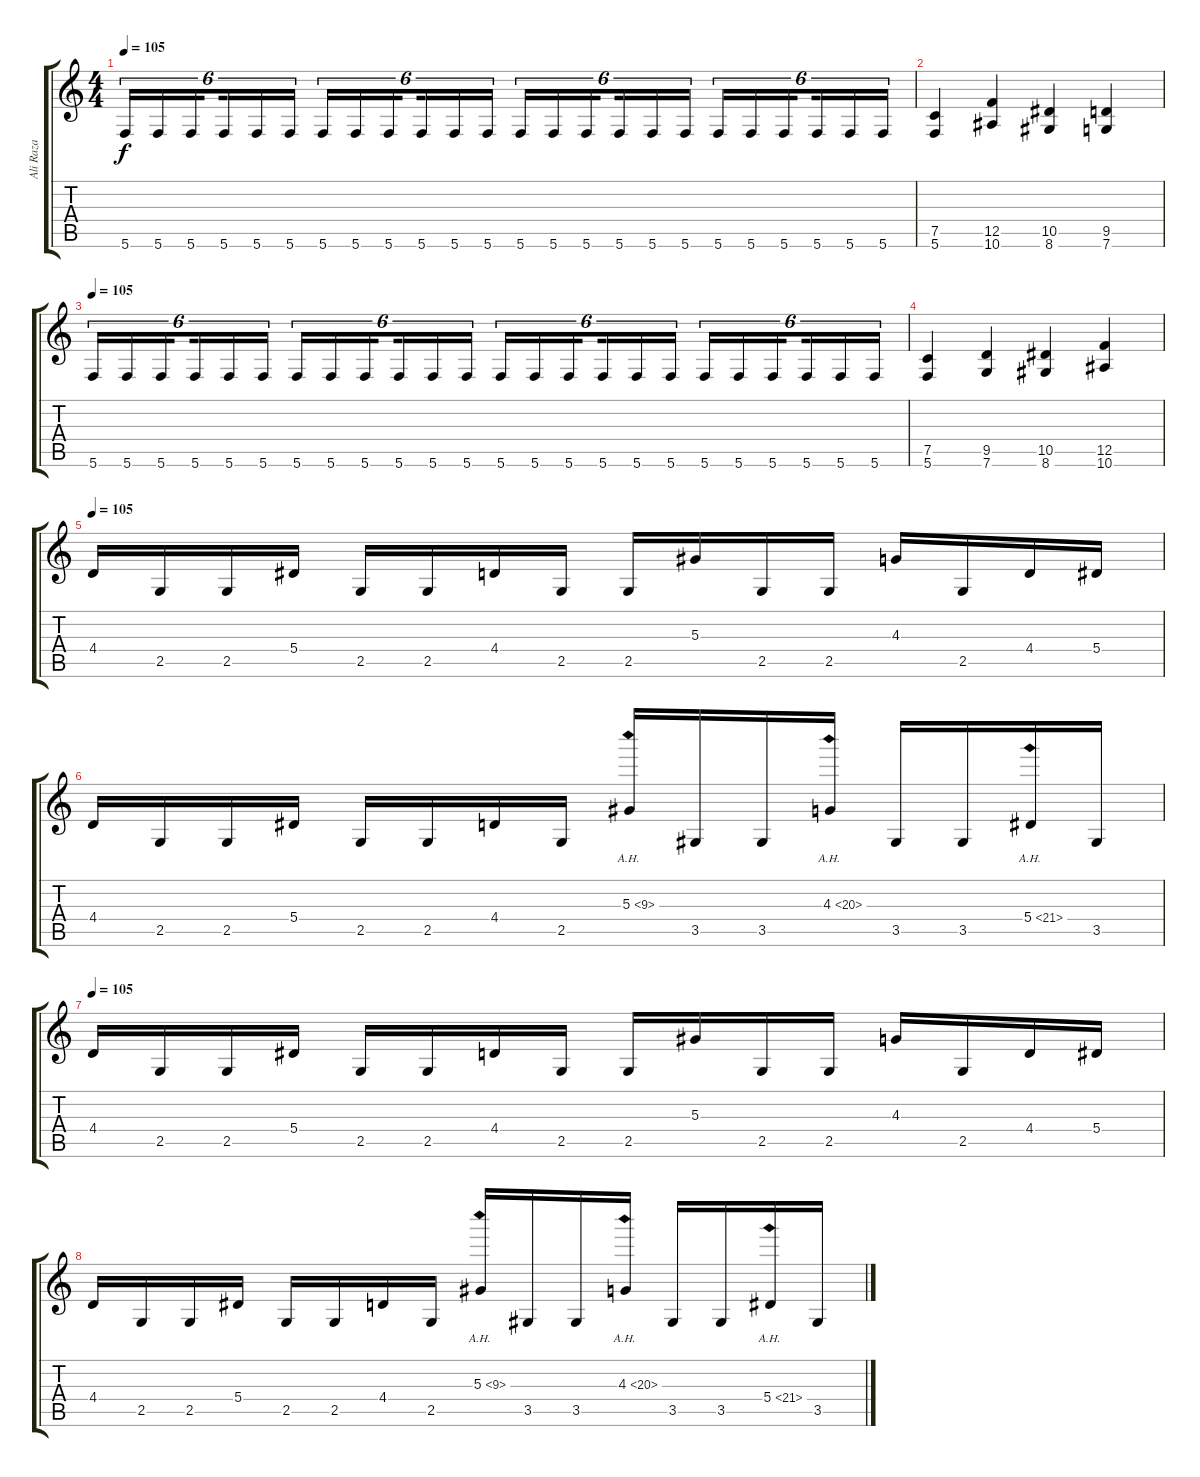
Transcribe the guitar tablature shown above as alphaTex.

\track ("Ali Raza" "Ali Raza") {instrument overdrivenguitar}
\staff {score tabs}
\tuning (C4 G3 Eb3 Bb2 F2 C2) {hide}
\ts (4 4)
\tempo 105
\clef g2
\ks c
5.6.16{tu (6 4) dy f} 5.6.16{tu (6 4)} 5.6.16{tu (6 4) beam splitsecondary} 5.6.16{tu (6 4)} 5.6.16{tu (6 4)} 5.6.16{tu (6 4)} 5.6.16{tu (6 4)} 5.6.16{tu (6 4)} 5.6.16{tu (6 4) beam splitsecondary} 5.6.16{tu (6 4)} 5.6.16{tu (6 4)} 5.6.16{tu (6 4)} 5.6.16{tu (6 4)} 5.6.16{tu (6 4)} 5.6.16{tu (6 4) beam splitsecondary} 5.6.16{tu (6 4)} 5.6.16{tu (6 4)} 5.6.16{tu (6 4)} 5.6.16{tu (6 4)} 5.6.16{tu (6 4)} 5.6.16{tu (6 4) beam splitsecondary} 5.6.16{tu (6 4)} 5.6.16{tu (6 4)} 5.6.16{tu (6 4)} |
(7.5 5.6).4 (12.5 10.6).4 (10.5 8.6).4 (9.5 7.6).4 |
\tempo 105
5.6.16{tu (6 4)} 5.6.16{tu (6 4)} 5.6.16{tu (6 4) beam splitsecondary} 5.6.16{tu (6 4)} 5.6.16{tu (6 4)} 5.6.16{tu (6 4)} 5.6.16{tu (6 4)} 5.6.16{tu (6 4)} 5.6.16{tu (6 4) beam splitsecondary} 5.6.16{tu (6 4)} 5.6.16{tu (6 4)} 5.6.16{tu (6 4)} 5.6.16{tu (6 4)} 5.6.16{tu (6 4)} 5.6.16{tu (6 4) beam splitsecondary} 5.6.16{tu (6 4)} 5.6.16{tu (6 4)} 5.6.16{tu (6 4)} 5.6.16{tu (6 4)} 5.6.16{tu (6 4)} 5.6.16{tu (6 4) beam splitsecondary} 5.6.16{tu (6 4)} 5.6.16{tu (6 4)} 5.6.16{tu (6 4)} |
(7.5 5.6).4 (9.5 7.6).4 (10.5 8.6).4 (12.5 10.6).4 |
\tempo 105
4.4.16{volume 16} 2.5.16 2.5.16 5.4.16 2.5.16 2.5.16 4.4.16 2.5.16 2.5.16 5.3.16 2.5.16 2.5.16 4.3.16 2.5.16 4.4.16 5.4.16 |
4.4.16 2.5.16 2.5.16 5.4.16 2.5.16 2.5.16 4.4.16 2.5.16 5.3{ah 4}.16 3.5.16 3.5.16 4.3{ah 16}.16 3.5.16 3.5.16 5.4{ah 16}.16 3.5.16 |
\tempo 105
4.4.16 2.5.16 2.5.16 5.4.16 2.5.16 2.5.16 4.4.16 2.5.16 2.5.16 5.3.16 2.5.16 2.5.16 4.3.16 2.5.16 4.4.16 5.4.16 |
4.4.16 2.5.16 2.5.16 5.4.16 2.5.16 2.5.16 4.4.16 2.5.16 5.3{ah 4}.16 3.5.16 3.5.16 4.3{ah 16}.16 3.5.16 3.5.16 5.4{ah 16}.16 3.5.16
